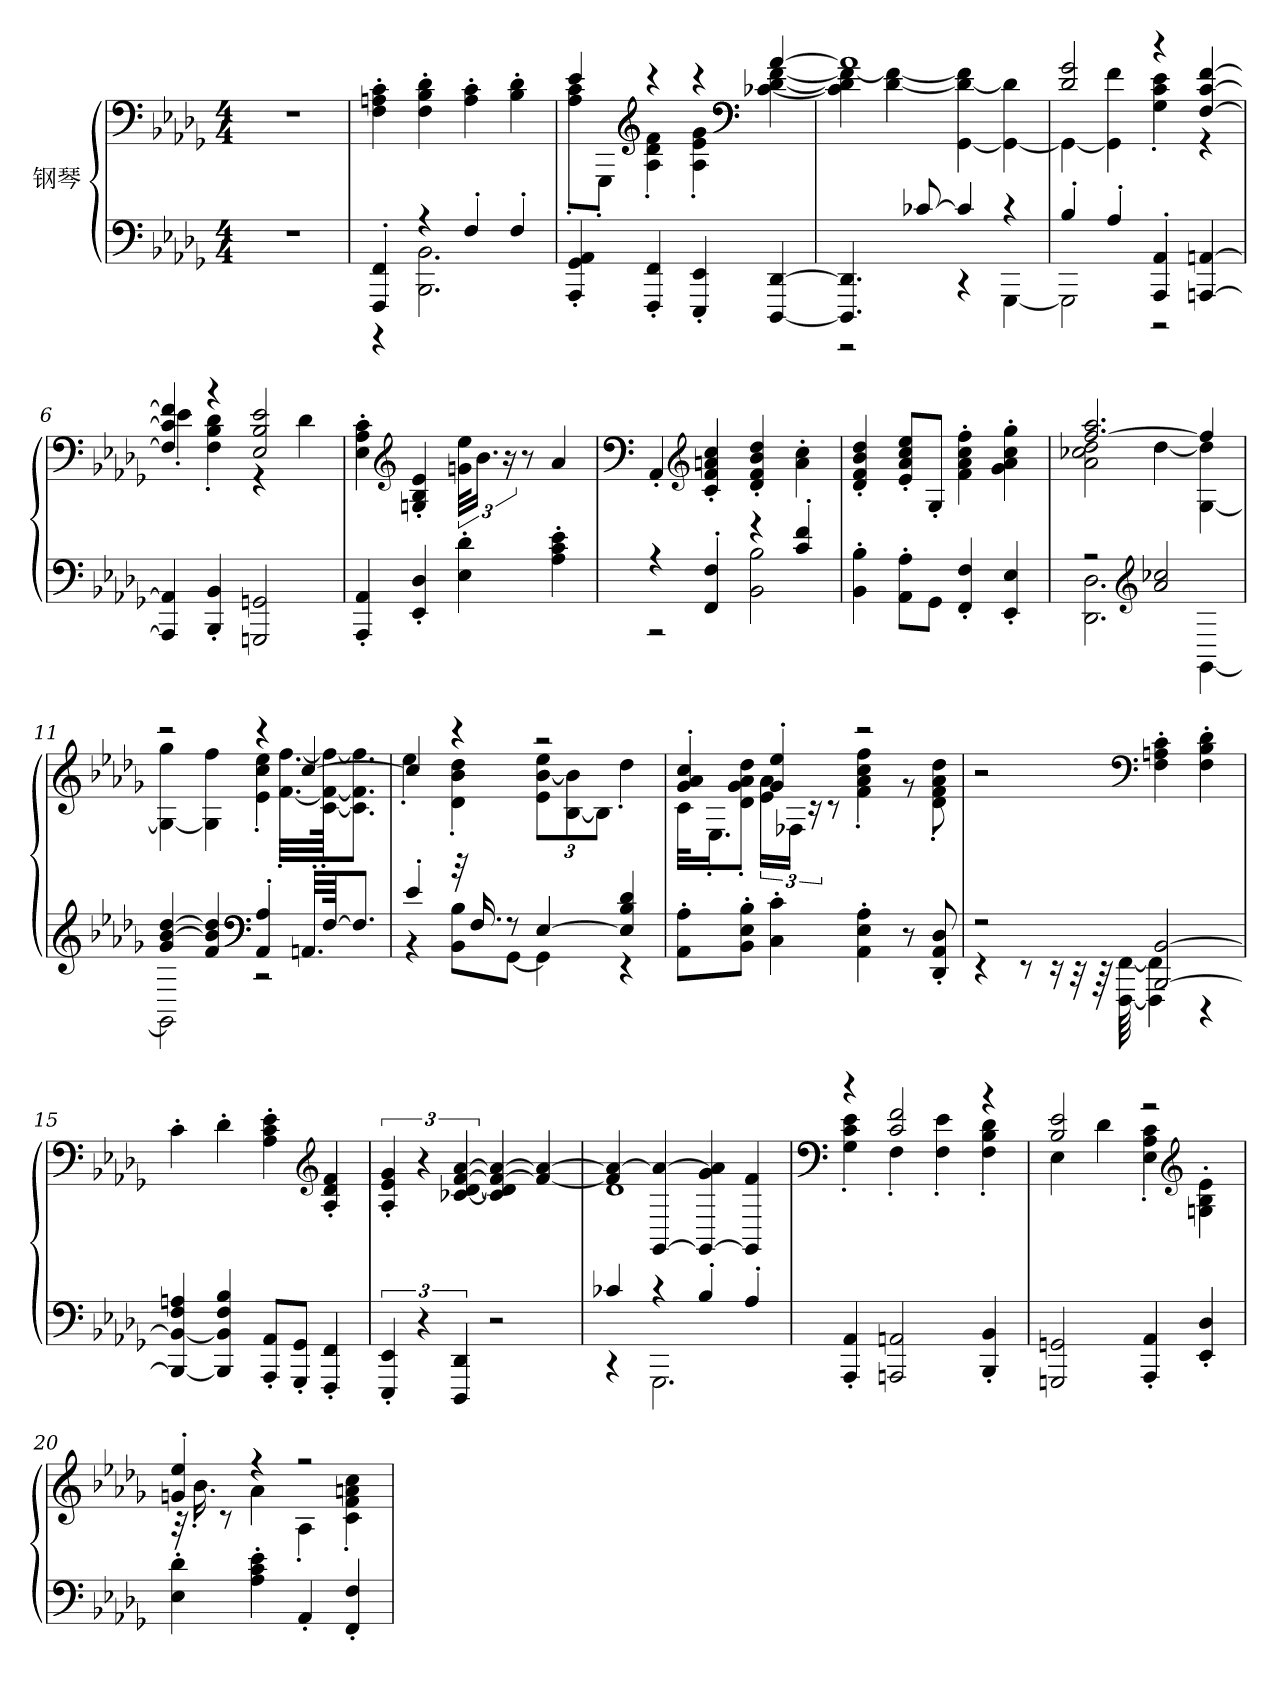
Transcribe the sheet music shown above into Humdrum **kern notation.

**kern	**kern
*part1	*part1
*staff2	*staff1
*I"钢琴	*
*clefF4	*clefF4
*k[b-e-a-d-g-]	*k[b-e-a-d-g-]
*M4/4	*M4/4
*MM189	*MM189
=1	=1
1r	1r
=2	=2
*^	*
4FFF/' 4FF/'	4r	4F\' 4An\' 4c\'
4r	2.BBB-\ 2.BB-\	4F\' 4B-\' 4d-\'
4F'/	.	4A\' 4c\'
4F'/	.	4B-\' 4d-\'
*v	*v	*
=3	=3
*	*^
4AAA-/' 4GG-/' 4AA-/'	4e-/	8A-\' 8c\'L
.	.	8GGG-'\J
*	*clefG2	*
4FFF/' 4FF/'	4r	4A-\' 4d-\' 4f\'
4EEE-/' 4EE-/'	4r	4A-\' 4e-\' 4g-\'
*	*clefF4	*
[4DDD-/ [4DD-/	[4a-/	[4c-X\ [4d-\ [4f\
=4	=4	=4
*^	*	*
4.DDD-/] 4.DD-/]	2r	1a-]	4c-\] 4d-\] 4f\_
.	.	.	[4d-\ 4f\_
[8c-X/	.	.	.
4c-/]	4r	.	[4GG-\ 4d-\_ 4f\]
4r	[4GGG-\	.	4GG-\_ 4d-\]
=5	=5	=5	=5
4B-'/	2GGG-\]	2d-/ 2g-/	4GG-\_
4A-'/	.	.	4GG-\] 4f\
4AAA-/' 4AA-/'	2r	4r	4G-\' 4c\' 4e-\'
[4AAAn/ [4AAn/	.	[4F/ [4c/ [4f/	4r
*v	*v	*	*
!!LO:LB:g=z	!!
=6	=6	=6
4AAA/] 4AA/]	4F/] 4c/] 4f/]	4e-'\
4BBB-/' 4BB-/'	4r	4F\' 4B-\' 4d-\'
2GGGn/ 2GGn/	2E-/ 2B-/ 2e-/	4r
.	.	4d-\
*	*v	*v
=7	=7
4AAA-/' 4AA-/'	4E-\' 4A-\' 4c\'
*	*clefG2
4EE-/' 4D-/'	4Gn/' 4B-/' 4e-/'
4E-\' 4d-\'	48gn\ 48ee-\KLL
.	24.b-\JJ
.	24r
.	8r
4A-\' 4c\' 4e-\'	4a-/
=8	=8
*	*clefF4
*^	*
4r	2r	4AA-'/
*	*	*clefG2
4FF/' 4F/'	.	4c/' 4f/' 4an/' 4cc/'
4r	2BB-\ 2B-\	4d-/' 4f/' 4b-/' 4dd-/'
4c/' 4f/'	.	4a\' 4cc\'
*v	*v	*
=9	=9
4BB-\' 4B-\'	4d-/' 4f/' 4b-/' 4dd-/'
8AA-\' 8A-\'L	8e-/' 8a-/' 8cc/' 8ee-/'L
8GG-\J	8G-'/J
4FF/' 4F/'	4f\' 4a-\' 4cc\' 4ff\'
4EE-/' 4E-/'	4g-\' 4a-\' 4cc\' 4gg-\'
=10	=10
*^	*^
2r	2.DD-\ 2.D-\	[2.ff/ 2.aa-/	2a-\ 2cc-X\ 2dd-\
*clefG2	*	*	*
2a-/ 2cc-X/	.	.	[4dd-\
.	[4GG-\	4ff/]	[4G-\ 4dd-\]
!!LO:LB:g=z	!!
=11	=11	=11	=11
4g-/ [4b-/ [4dd-/	2GG-\]	2r	4G-\_ 4gg-\
4f/ 4b-/] 4dd-/]	.	.	4G-\] 4ff\
*clefF4	*	*	*
4AA-/' 4A-/'	2r	4r	4e-\' 4cc\' 4ee-\'
32.AAn'/LLL	.	[4cc/	[32.f\' [32.ff\'LLL
[64F/JJK	.	.	[64c\' 64f\_' 64ff\_'JJK
8.F/J]	.	.	8.c\] 8.f\] 8.ff\]J
=12	=12	=12	=12
4e-'/	4r	4cc/]	4ee-'\
32r	8BB-\ 8B-\L	4r	4d-\' 4b-\' 4dd-\'
16.F/	.	.	.
8r	[8GG-\J	.	.
*	*	*	*Xbrackettup
[4E-/	4GG-\]	2r	12e-\ [12b-\ 12ee-\L
.	.	.	[12B-\ 12b-\]
.	.	.	12B-\J]
4E-/] 4B-/ 4d-/	4r	.	4dd-'\
*v	*v	*	*
=13	=13	=13
8AA-\' 8A-\'L	4g-/' 4a-/' 4cc/'	32c\KLL
.	.	16.E-'\J
8BB-\' 8E-\' 8B-\'J	.	8d-\' 8g-\' 8a-\' 8dd-\'J
*	*	*brackettup
4C\' 4c\'	4g-/' 4ee-/'	24e-\ 24a-\LL
.	.	24F-X\JJ
.	.	24r
.	.	8r
4AA-\' 4E-\' 4A-\'	2r	4f\' 4a-\' 4cc\' 4ff\'
8r	.	8r
8DD-/' 8AA-/' 8D-/'	.	8d-\' 8f\' 8a-\' 8dd-\'
*	*v	*v
!!LO:LB:g=z
=14	=14
*^	*
2r	4r	2r
.	8r	.
.	16r	.
.	32r	.
.	64r	.
.	[64FFF\ [64FF\	.
*	*	*clefF4
[2BBB-/ [2BB-/	4FFF\] 4FF\]	4F\' 4An\' 4c\'
.	4r	4F\' 4B-\' 4d-\'
*v	*v	*
=15	=15
4BBB-/_ 4BB-/_ 4F/ 4An/	4c'\
4BBB-/] 4BB-/] 4F/ 4B-/	4d-'\
8AAA-/' 8AA-/'L	4A-\' 4c\' 4e-\'
8GGG-/' 8GG-/'J	.
*	*clefG2
4FFF/' 4FF/'	4A-/' 4d-/' 4f/'
=16	=16
6EEE-/' 6EE-/'	6A-/' 6e-/' 6g-/'
6r	6r
6DDD-/ 6DD-/	[6c-X/ [6d-/ [6f/ [6a-/
2r	4c-/] 4d-/] 4f/_ 4a-/_
.	4f/_ 4a-/_
=17	=17
*^	*^
4c-X/	4r	4f/] 4a-/_	1d-
4r	2.GGG-\	[4GG-/ 4a-/_	.
4B-'/	.	4GG-/_ 4g-/ 4a-/]	.
4A-'/	.	4GG-/] 4f/	.
*v	*v	*	*
=18	=18	=18
*	*clefF4	*
4AAA-/' 4AA-/'	4r	4G-\' 4c\' 4e-\'
2AAAn/ 2AAn/	2c/ 2f/	4F'\
.	.	4F\' 4e-\'
4BBB-/' 4BB-/'	4r	4F\' 4B-\' 4d-\'
!!LO:LB:g=z	!!
=19	=19	=19
2GGGn/ 2GGn/	2B-/ 2e-/	4E-\
.	.	4d-\
4AAA-/' 4AA-/'	2r	4E-\' 4A-\' 4c\'
*	*clefG2	*
4EE-/' 4D-/'	.	4Gn\' 4B-\' 4e-\'
=20	=20	=20
4E-\' 4d-\'	4gn/' 4ee-/'	32r
.	.	16.b-'\
.	.	8r
4A-\' 4c\' 4e-\'	4r	4a-\
4AA-'/	2r	4A-'\
4FF/' 4F/'	.	4c\' 4f\' 4an\' 4cc\'
*	*v	*v
=	=
*-	*-
